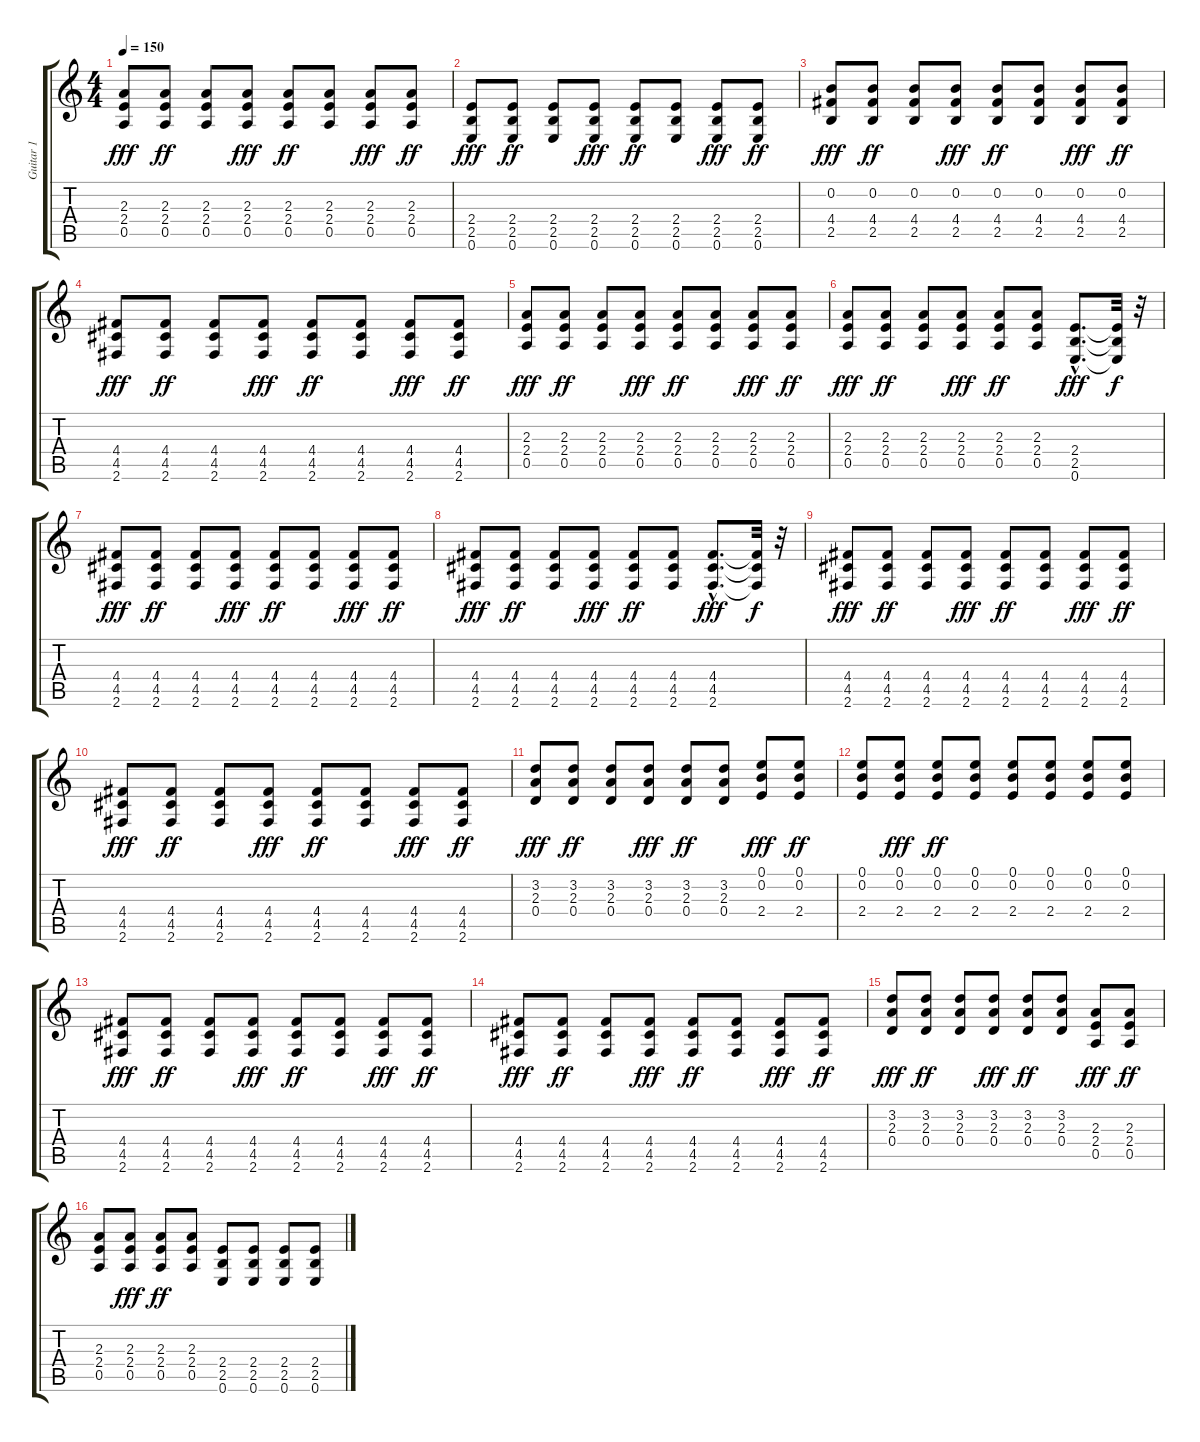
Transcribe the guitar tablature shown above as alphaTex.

\track ("Guitar 1" "Guitar 1") {instrument electricguitarmuted}
\staff {score tabs}
\tuning (E4 B3 G3 D3 A2 E2) {hide}
\ts (4 4)
\tempo 150
\clef g2
\ks c
(2.3 2.4 0.5).8{dy fff} (2.3 2.4 0.5).8{dy ff} (2.3 2.4 0.5).8 (2.3 2.4 0.5).8{dy fff} (2.3 2.4 0.5).8{dy ff} (2.3 2.4 0.5).8 (2.3 2.4 0.5).8{dy fff} (2.3 2.4 0.5).8{dy ff} |
(2.4 2.5 0.6).8{dy fff} (2.4 2.5 0.6).8{dy ff} (2.4 2.5 0.6).8 (2.4 2.5 0.6).8{dy fff} (2.4 2.5 0.6).8{dy ff} (2.4 2.5 0.6).8 (2.4 2.5 0.6).8{dy fff} (2.4 2.5 0.6).8{dy ff} |
(0.2 4.4 2.5).8{dy fff} (0.2 4.4 2.5).8{dy ff} (0.2 4.4 2.5).8 (0.2 4.4 2.5).8{dy fff} (0.2 4.4 2.5).8{dy ff} (0.2 4.4 2.5).8 (0.2 4.4 2.5).8{dy fff} (0.2 4.4 2.5).8{dy ff} |
(4.4 4.5 2.6).8{dy fff} (4.4 4.5 2.6).8{dy ff} (4.4 4.5 2.6).8 (4.4 4.5 2.6).8{dy fff} (4.4 4.5 2.6).8{dy ff} (4.4 4.5 2.6).8 (4.4 4.5 2.6).8{dy fff} (4.4 4.5 2.6).8{dy ff} |
(2.3 2.4 0.5).8{dy fff} (2.3 2.4 0.5).8{dy ff} (2.3 2.4 0.5).8 (2.3 2.4 0.5).8{dy fff} (2.3 2.4 0.5).8{dy ff} (2.3 2.4 0.5).8 (2.3 2.4 0.5).8{dy fff} (2.3 2.4 0.5).8{dy ff} |
(2.3 2.4 0.5).8{dy fff} (2.3 2.4 0.5).8{dy ff} (2.3 2.4 0.5).8 (2.3 2.4 0.5).8{dy fff} (2.3 2.4 0.5).8{dy ff} (2.3 2.4 0.5).8 (2.4{hac} 2.5{hac} 0.6{hac}).8{d dy fff} (2.4{t} 2.5{t} 0.6{t}).32{dy f} r.32 |
(4.4 4.5 2.6).8{dy fff} (4.4 4.5 2.6).8{dy ff} (4.4 4.5 2.6).8 (4.4 4.5 2.6).8{dy fff} (4.4 4.5 2.6).8{dy ff} (4.4 4.5 2.6).8 (4.4 4.5 2.6).8{dy fff} (4.4 4.5 2.6).8{dy ff} |
(4.4 4.5 2.6).8{dy fff} (4.4 4.5 2.6).8{dy ff} (4.4 4.5 2.6).8 (4.4 4.5 2.6).8{dy fff} (4.4 4.5 2.6).8{dy ff} (4.4 4.5 2.6).8 (4.4{hac} 4.5{hac} 2.6{hac}).8{d dy fff} (4.4{t} 4.5{t} 2.6{t}).32{dy f} r.32 |
(4.4 4.5 2.6).8{dy fff} (4.4 4.5 2.6).8{dy ff} (4.4 4.5 2.6).8 (4.4 4.5 2.6).8{dy fff} (4.4 4.5 2.6).8{dy ff} (4.4 4.5 2.6).8 (4.4 4.5 2.6).8{dy fff} (4.4 4.5 2.6).8{dy ff} |
(4.4 4.5 2.6).8{dy fff} (4.4 4.5 2.6).8{dy ff} (4.4 4.5 2.6).8 (4.4 4.5 2.6).8{dy fff} (4.4 4.5 2.6).8{dy ff} (4.4 4.5 2.6).8 (4.4 4.5 2.6).8{dy fff} (4.4 4.5 2.6).8{dy ff} |
(3.2 2.3 0.4).8{dy fff} (3.2 2.3 0.4).8{dy ff} (3.2 2.3 0.4).8 (3.2 2.3 0.4).8{dy fff} (3.2 2.3 0.4).8{dy ff} (3.2 2.3 0.4).8 (0.1 0.2 2.4).8{dy fff} (0.1 0.2 2.4).8{dy ff} |
(0.1 0.2 2.4).8 (0.1 0.2 2.4).8{dy fff} (0.1 0.2 2.4).8{dy ff} (0.1 0.2 2.4).8 (0.1 0.2 2.4).8 (0.1 0.2 2.4).8 (0.1 0.2 2.4).8 (0.1 0.2 2.4).8 |
(4.4 4.5 2.6).8{dy fff} (4.4 4.5 2.6).8{dy ff} (4.4 4.5 2.6).8 (4.4 4.5 2.6).8{dy fff} (4.4 4.5 2.6).8{dy ff} (4.4 4.5 2.6).8 (4.4 4.5 2.6).8{dy fff} (4.4 4.5 2.6).8{dy ff} |
(4.4 4.5 2.6).8{dy fff} (4.4 4.5 2.6).8{dy ff} (4.4 4.5 2.6).8 (4.4 4.5 2.6).8{dy fff} (4.4 4.5 2.6).8{dy ff} (4.4 4.5 2.6).8 (4.4 4.5 2.6).8{dy fff} (4.4 4.5 2.6).8{dy ff} |
(3.2 2.3 0.4).8{dy fff} (3.2 2.3 0.4).8{dy ff} (3.2 2.3 0.4).8 (3.2 2.3 0.4).8{dy fff} (3.2 2.3 0.4).8{dy ff} (3.2 2.3 0.4).8 (2.3 2.4 0.5).8{dy fff} (2.3 2.4 0.5).8{dy ff} |
(2.3 2.4 0.5).8 (2.3 2.4 0.5).8{dy fff} (2.3 2.4 0.5).8{dy ff} (2.3 2.4 0.5).8 (2.4 2.5 0.6).8 (2.4 2.5 0.6).8 (2.4 2.5 0.6).8 (2.4 2.5 0.6).8
